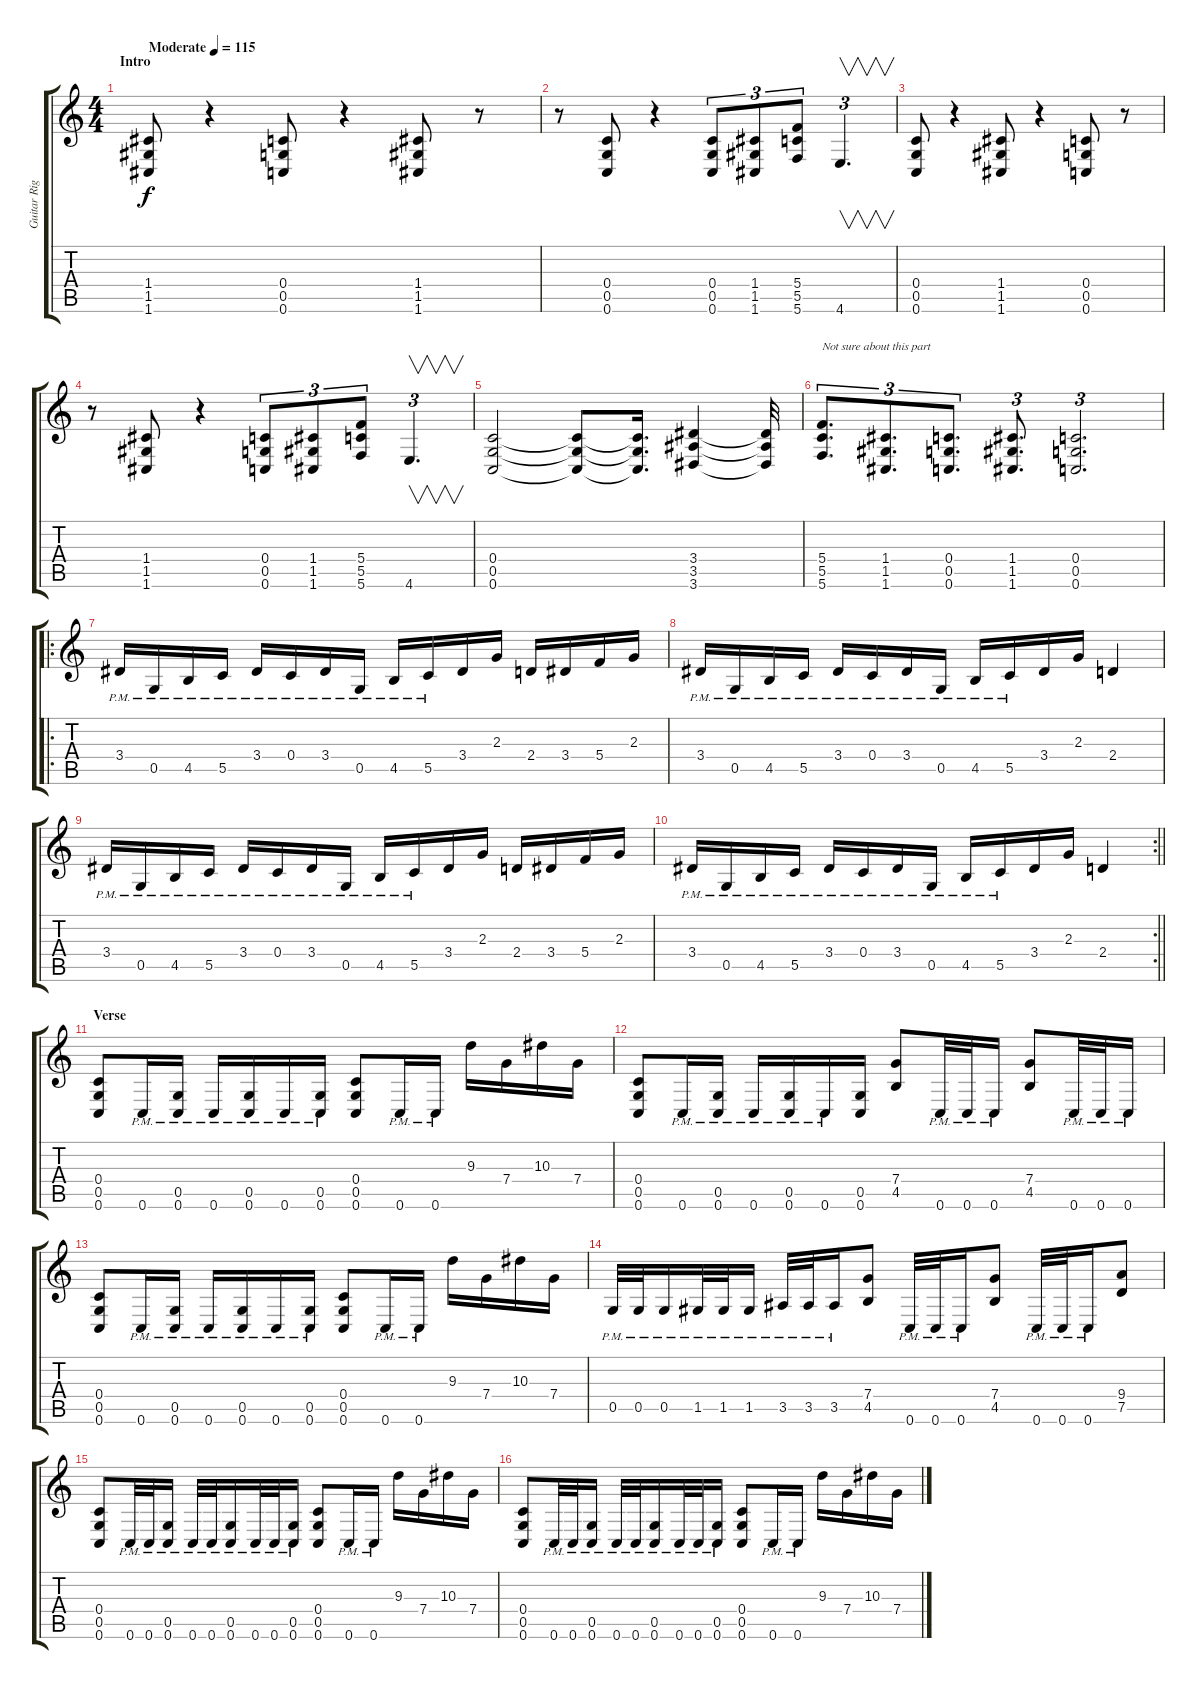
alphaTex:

\track ("Guitar Right" "Guitar Rig") {instrument overdrivenguitar}
\staff {score tabs}
\tuning (D4 A3 F3 C3 G2 C2) {hide}
\ts (4 4)
\section ("" "Intro")
\tempo (115 "Moderate")
\clef g2
\ks c
(1.4 1.5 1.6).8{dy f instrument overdrivenguitar} r.4 (0.4 0.5 0.6).8 r.4 (1.4 1.5 1.6).8 r.8 |
r.8 (0.4 0.5 0.6).8 r.4 (0.4 0.5 0.6).8{tu (3 2)} (1.4 1.5 1.6).8{tu (3 2)} (5.4 5.5 5.6).8{tu (3 2)} 4.6.4{v d tu (3 2)} |
(0.4 0.5 0.6).8 r.4 (1.4 1.5 1.6).8 r.4 (0.4 0.5 0.6).8 r.8 |
r.8 (1.4 1.5 1.6).8 r.4 (0.4 0.5 0.6).8{tu (3 2)} (1.4 1.5 1.6).8{tu (3 2)} (5.4 5.5 5.6).8{tu (3 2)} 4.6.4{v d tu (3 2)} |
(0.4 0.5 0.6).2 (0.4{t} 0.5{t} 0.6{t}).8 (0.4{t} 0.5{t} 0.6{t}).16{d} (3.4 3.5 3.6).4 (3.4{t} 3.5{t} 3.6{t}).32 |
(5.4 5.5 5.6).8{d tu (3 2) txt "Not sure about this part"} (1.4 1.5 1.6).8{d tu (3 2)} (0.4 0.5 0.6).8{d tu (3 2)} (1.4 1.5 1.6).8{d tu (3 2)} (0.4 0.5 0.6).2{d tu (3 2)} |
\ro
3.4{pm}.16{volume 13 balance 13} 0.5{pm}.16 4.5{pm}.16 5.5{pm}.16 3.4{pm}.16 0.4{pm}.16 3.4{pm}.16 0.5{pm}.16 4.5{pm}.16 5.5{pm}.16 3.4.16 2.3.16 2.4.16 3.4.16 5.4.16 2.3.16 |
3.4{pm}.16 0.5{pm}.16 4.5{pm}.16 5.5{pm}.16 3.4{pm}.16 0.4{pm}.16 3.4{pm}.16 0.5{pm}.16 4.5{pm}.16 5.5{pm}.16 3.4.16 2.3.16 2.4.4 |
3.4{pm}.16 0.5{pm}.16 4.5{pm}.16 5.5{pm}.16 3.4{pm}.16 0.4{pm}.16 3.4{pm}.16 0.5{pm}.16 4.5{pm}.16 5.5{pm}.16 3.4.16 2.3.16 2.4.16 3.4.16 5.4.16 2.3.16 |
\rc 2
\barLineRight lightlight
3.4{pm}.16 0.5{pm}.16 4.5{pm}.16 5.5{pm}.16 3.4{pm}.16 0.4{pm}.16 3.4{pm}.16 0.5{pm}.16 4.5{pm}.16 5.5{pm}.16 3.4.16 2.3.16 2.4.4 |
\section ("" "Verse")
(0.4 0.5 0.6).8 0.6{pm}.16 (0.5{pm} 0.6{pm}).16 0.6{pm}.16 (0.5{pm} 0.6{pm}).16 0.6{pm}.16 (0.5{pm} 0.6{pm}).16 (0.4 0.5 0.6).8 0.6{pm}.16 0.6{pm}.16 9.3.16 7.4.16 10.3.16 7.4.16 |
(0.4 0.5 0.6).8 0.6{pm}.16 (0.5{pm} 0.6{pm}).16 0.6{pm}.16 (0.5{pm} 0.6{pm}).16 0.6{pm}.16 (0.5 0.6).16 (7.4 4.5).8 0.6{pm}.32 0.6{pm}.32 0.6{pm}.16 (7.4 4.5).8 0.6{pm}.32 0.6{pm}.32 0.6{pm}.16 |
(0.4 0.5 0.6).8 0.6{pm}.16 (0.5{pm} 0.6{pm}).16 0.6{pm}.16 (0.5{pm} 0.6{pm}).16 0.6{pm}.16 (0.5{pm} 0.6{pm}).16 (0.4 0.5 0.6).8 0.6{pm}.16 0.6{pm}.16 9.3.16 7.4.16 10.3.16 7.4.16 |
0.5{pm}.32 0.5{pm}.32 0.5{pm}.16 1.5{pm}.32 1.5{pm}.32 1.5{pm}.16 3.5{pm}.32 3.5{pm}.32 3.5{pm}.16 (7.4 4.5).8 0.6{pm}.32 0.6{pm}.32 0.6{pm}.16 (7.4 4.5).8 0.6{pm}.32 0.6{pm}.32 0.6{pm}.16 (9.4 7.5).8 |
(0.4 0.5 0.6).8 0.6{pm}.32 0.6{pm}.32 (0.5{pm} 0.6{pm}).16 0.6{pm}.32 0.6{pm}.32 (0.5{pm} 0.6{pm}).16 0.6{pm}.32 0.6{pm}.32 (0.5{pm} 0.6{pm}).16 (0.4 0.5 0.6).8 0.6{pm}.16 0.6{pm}.16 9.3.16 7.4.16 10.3.16 7.4.16 |
(0.4 0.5 0.6).8 0.6{pm}.32 0.6{pm}.32 (0.5{pm} 0.6{pm}).16 0.6{pm}.32 0.6{pm}.32 (0.5{pm} 0.6{pm}).16 0.6{pm}.32 0.6{pm}.32 (0.5{pm} 0.6{pm}).16 (0.4 0.5 0.6).8 0.6{pm}.16 0.6{pm}.16 9.3.16 7.4.16 10.3.16 7.4.16
